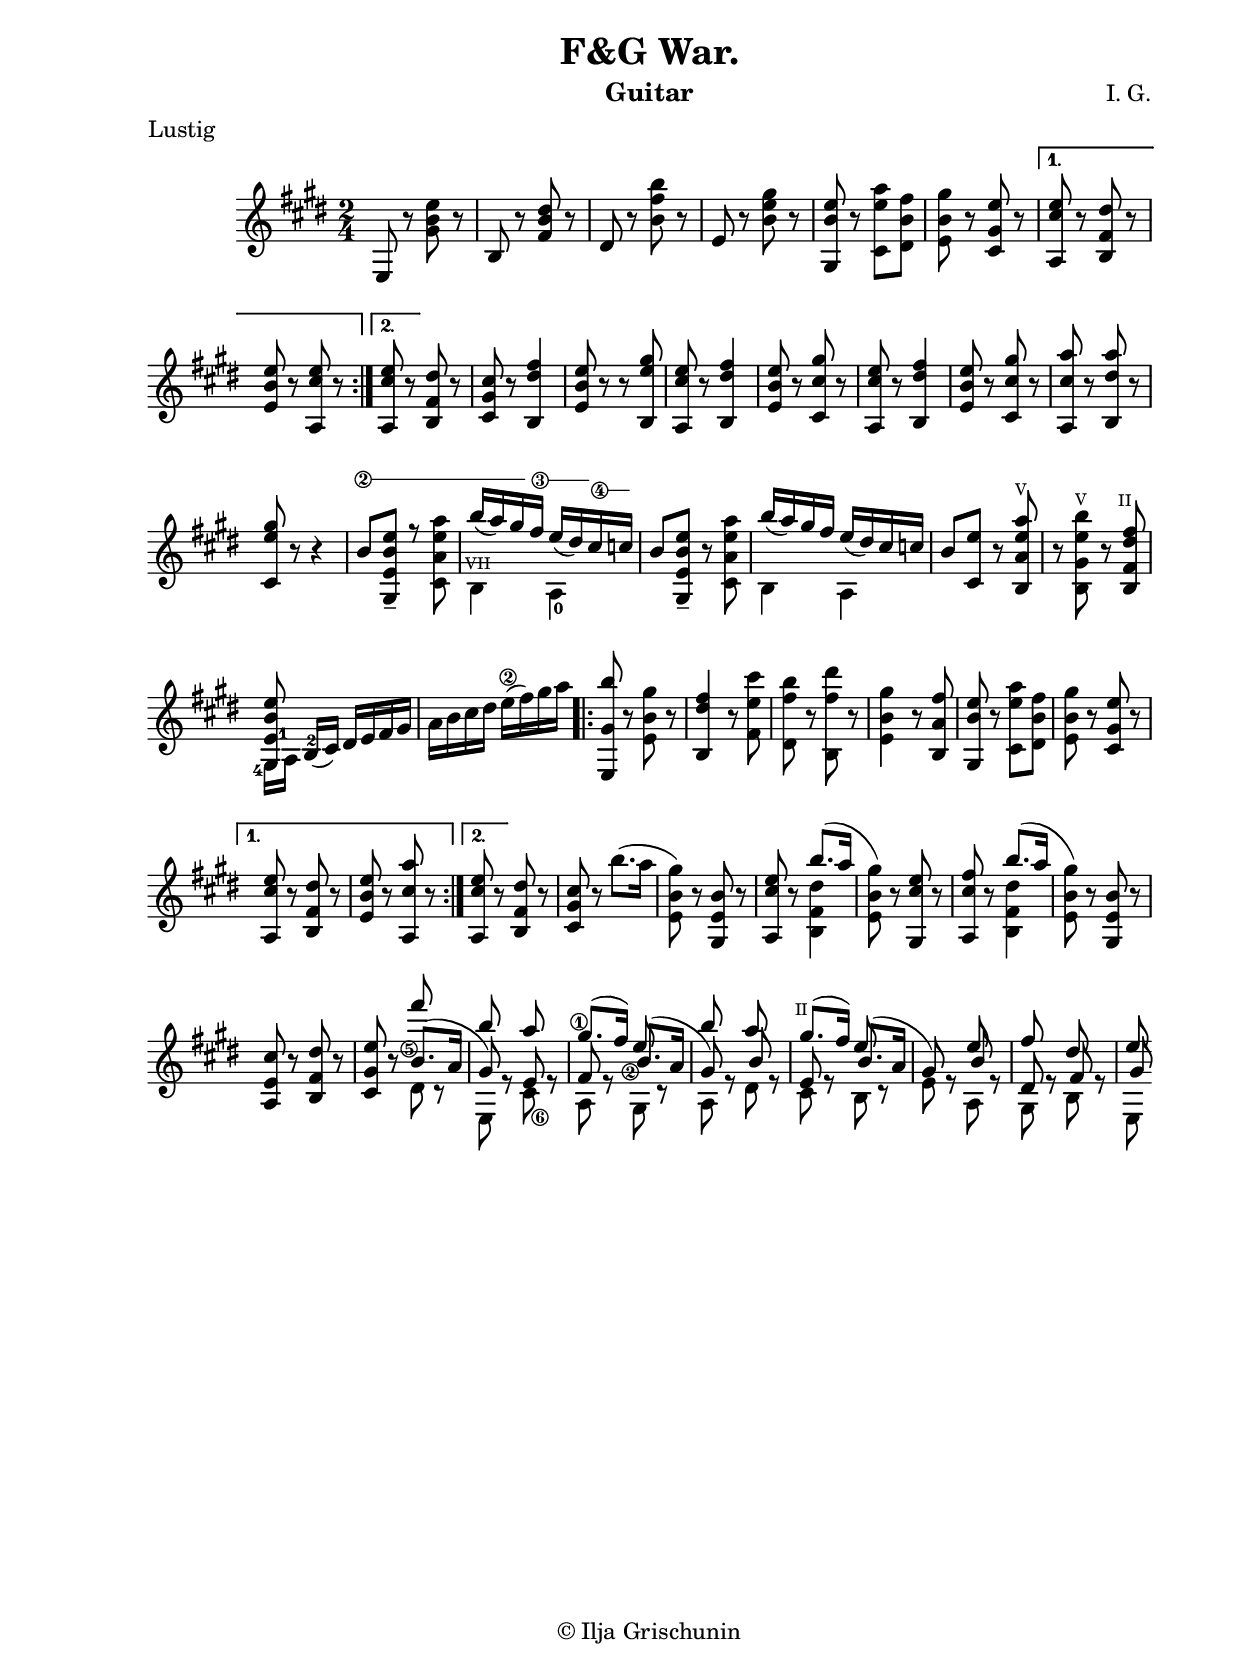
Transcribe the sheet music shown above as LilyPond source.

\version "2.18.0"

\language "deutsch"

\header {
  title = "F&G War."
  instrument = "Guitar"
  meter = "Lustig"
  composer = "I. G."
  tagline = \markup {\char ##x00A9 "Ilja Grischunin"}
}

\paper {
  #(set-paper-size "a4")
  top-system-spacing.basic-distance = #25
  top-markup-spacing.basic-distance = #8
  markup-system-spacing.basic-distance = #8
  system-system-spacing.basic-distance = #16
  last-bottom-spacing.basic-distance = #25
  two-sided = ##t
  inner-margin = 25
  outer-margin = 15
}

\layout {
  \context {
    \Score
    \remove "Bar_number_engraver"
  }
}

\version "2.18.0"

\language "deutsch"

stringNumberSpanner =
#(define-music-function (parser location StringNumber) (string?)
   #{
     \override TextSpanner.style = #'solid
     \override TextSpanner.font-size = #-5
     \override TextSpanner.bound-details.left.stencil-align-dir-y = #CENTER
     \override TextSpanner.bound-details.left.text = \markup { \circle \number #StringNumber }
   #})

FO = #(define-music-function (parser location offsetX offsetY)(number? number?)
        #{
          \once \override Voice.Fingering.extra-offset = #(cons offsetX offsetY)
        #})

guitarMusic = \relative {
  \clef treble
  \key e \major
  \time 2/4
  %\override Staff.TimeSignature #'stencil = ##f
  \override Fingering #'staff-padding = #'()
  \override Score.VoltaBracketSpanner.Y-offset = 7
  \repeat volta 2 {
    e8 r <gis' h e> r h, r <fis' h dis> r
    dis r <h' fis' h> r e, r <h' e gis> r
    <gis, h' e> r <cis e' a> <dis h' fis'> <e h' gis'> r <cis gis' e'> r
  }
  \alternative {
    {
      <a cis' e> r
      \set Score.repeatCommands = #'((volta #f))
      <h fis' dis'> r <e h' e> r <a, cis' e> r
    }
    {
      <a cis' e> r
    }
  }
  <h fis' dis'> r <cis gis' cis> r <h dis' fis>4
  <e h' e>8 r r <h e' gis> <a cis' e> r <h dis' fis>4
  <e h' e>8 r <cis cis' gis'> r <a cis' e> r <h dis' fis>4
  <e h' e>8 r <cis cis' gis'> r <a cis' a'> r <h dis' a'> r
  <cis e' gis> r r4
  <<
    {
      \stringNumberSpanner "2"
      \textSpannerUp
      \once\override TextSpanner.extra-offset = #'(0 . -0.5)
      \once\override TextSpanner #'(bound-details right padding) = #2
      h'8\startTextSpan <gis, e' h' e>_- r s
      h''16_( a) gis
      \stringNumberSpanner "3"
      \once\override TextSpanner.extra-offset = #'(0.5 . 0)
      \once\override TextSpanner #'(bound-details right padding) = #2
      fis\stopTextSpan\startTextSpan e_( dis)
      \stringNumberSpanner "4"
      \once\override TextSpanner.extra-offset = #'(0.5 . 0.5)
      cis\stopTextSpan\startTextSpan c\stopTextSpan
    }
    \\
    {
      s4.					   <cis, a' e' a>8
      \override TextScript.extra-offset = #'(-0.5 . 6)
      h4-\markup{\teeny VII} \FO #'0.2 #'0.2 a-0
    }
  >>
  h'8 <gis, e' h' e>-- r <cis a' e' a>
  <<
    {
      h''16_( a) gis fis e_( dis) cis c
    }
    \\
    {
      h,4                      a
    }
  >>
  h'8 <cis, e'> r <h a' e' a>^\markup{\teeny V}
  r <h gis' e' h'>^\markup{\teeny V}
  \override TextScript.extra-offset = #'(-0.5 . -1)
  r <h fis' dis' fis>^\markup{\teeny II}
  <<
    {
      \FO #'1.2 #'-4.5 <gis e'-1 h' e>8
    }
    \\
    {
      \FO #'-1.2 #'3.5 gis16[-4 a]
    }
  >>
  \FO #'0 #'-3.2 h16(-2 cis) dis e fis gis a h cis dis e(\2 fis) gis a
  \repeat volta 2 {
    <e,, gis' h'>8 r <e' h' gis'> r <h dis' fis>4 r8 <fis' e' cis'>
    <dis fis' h> r <h fis'' dis'> r <e h' gis'>4 r8 <h a' fis'>
    <gis h' e> r <cis e' a> <dis h' fis'> <e h' gis'> r <cis gis' e'> r
  }
  \alternative{
    {
      <a cis' e> r
      \set Score.repeatCommands = #'((volta #f))
      <h fis' dis'> r <e h' e> r <a, cis' a'> r
    }
    {
      <a cis' e> r
    }
  }
  <h fis' dis'> r <cis gis' cis> r h''8.( a16
  <e, h' gis'>8) r <gis, e' h'> r <a cis' e> r
  <<
    {
      \once\override Slur.positions = #'(0 . 1)
      \shape #'((0 . 0) (0.8 . 0.5) (0 . 0) (0 . 0)) Slur
      h''8.( a16 \stemDown <e, h' gis'>8)
    }
    \\
    {
      <h fis' dis'>4 s8
    }
  >>
  r8 <gis cis' e> r <a cis' fis> r
  <<
    {
      \once\override Slur.positions = #'(0 . 1)
      \shape #'((0 . 0) (0.8 . 0.5) (0 . 0) (0 . 0)) Slur
      h''8.( a16 \stemDown <e, h' gis'>8)
    }
    \\
    {
      <h fis' dis'>4 s8
    }
  >>
  r8 <gis e' h'> r <a e' cis'> r <h fis' dis'> r
  <cis gis' e'> r
  <<
    {
      \once\override Slur.positions = #'(0 . 1)
      \once\override StringNumber.extra-offset = #'(-0.8 . -3.5)
      h'8.(\5 a16 gis8) s e s fis s
      \once\override Slur.positions = #'(0 . 1)
      \once \override NoteColumn.force-hshift = #.3
      \once\override Beam.positions = #'(3.5 . 3)
      \once\override StringNumber.extra-offset = #'(-1.3 . -6)
      h8.(\2 a16 gis8) s
      \once \override NoteColumn.force-hshift = #.3
      h s e, s
      \once\override Slur.positions = #'(0 . 1)
      \once \override NoteColumn.force-hshift = #.3
      \once\override Beam.positions = #'(3.5 . 3)
      h'8.( a16 gis8) s 
      \once \override NoteColumn.force-hshift = #.3
      h s dis, s 
      \override NoteColumn.force-hshift = #.3
      fis s gis
    }
    \\
    {
      \voiceOne
      fis''8 s h, s a s
      \once\override StringNumber.extra-offset = #'(-0.6 . -3)
      gis8.(\1 fis16)
      e8 s h' s a s
      \override TextScript.extra-offset = #'(-0.5 . -2)
      gis8.(^\markup{\teeny II} fis16)
      e8 s s4 e8 s fis s dis s e
    }
    \\
    {
      \voiceTwo
      dis,8 r e, r
      \once\override StringNumber.extra-offset = #'(1 . 2)
      cis'_\6 r a r gis r a r dis r cis r h r e r a, r gis r h r
      e,
    }
  >>
}


\score {
  \new Staff \guitarMusic
}
